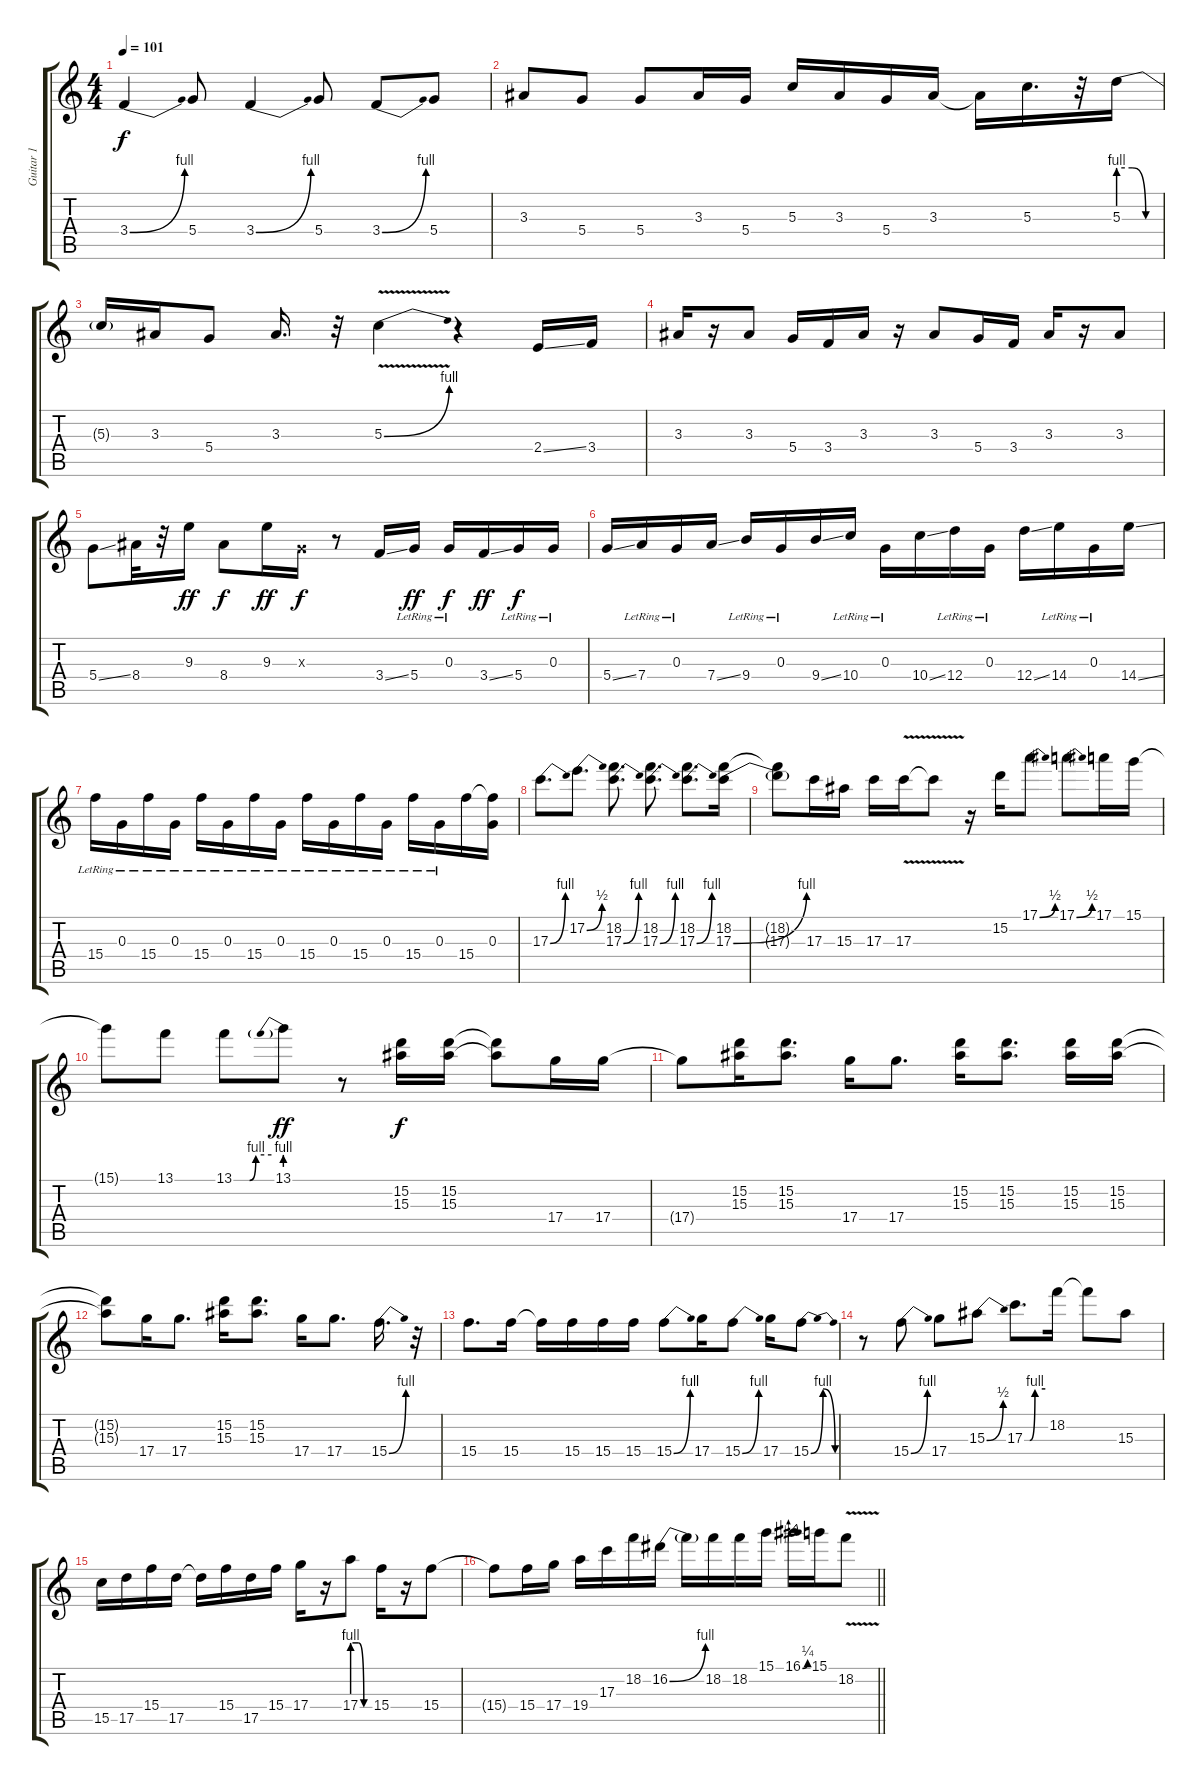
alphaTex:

\track ("Guitar 1" "Guitar 1") {instrument overdrivenguitar}
\staff {score tabs}
\tuning (E4 B3 G3 D3 A2 E2) {hide}
\ts (4 4)
\tempo 101
\clef g2
\ks c
3.4{be (bend 0 0 60 4)}.4{dy f} 5.4.8 3.4{be (bend 0 0 60 4)}.4 5.4.8 3.4{be (bend 0 0 60 4)}.8 5.4.8 |
3.3.8 5.4.8 5.4.8 3.3.16 5.4.16 5.3.16 3.3.16 5.4.16 3.3.16 3.3{t}.16 5.3.16{d} r.32 5.3{be (custom 0 4 20 4 40 0 60 0)}.16 |
5.3{t}.16 3.3.16 5.4.8 3.3.16{d} r.32 5.3{be (bend 0 0 60 4) v}.4 r.4 2.4{ss}.16 3.4.16 |
3.3.16 r.16 3.3.8 5.4.16 3.4.16 3.3.16 r.16 3.3.8 5.4.16 3.4.16 3.3.16 r.16 3.3.8 |
5.4{ss}.8 8.4.32 r.32 9.3.16{dy ff} 8.4.8{dy f} 9.3.16{dy ff} 0.3{x}.16{dy f} r.8 3.4{ss}.16 5.4{lr}.16{dy ff} 0.3{lr}.16{dy f} 3.4{ss}.16{dy ff} 5.4{lr}.16{dy f} 0.3{lr}.16 |
5.4{ss}.16 7.4{lr}.16 0.3{lr}.16 7.4{ss}.16 9.4{lr}.16 0.3{lr}.16 9.4{ss}.16 10.4{lr}.16 0.3{lr}.16 10.4{ss}.16 12.4{lr}.16 0.3{lr}.16 12.4{ss}.16 14.4{lr}.16 0.3{lr}.16 14.4{ss}.16 |
15.4{lr}.16 0.3{lr}.16 15.4{lr}.16 0.3{lr}.16 15.4{lr}.16 0.3{lr}.16 15.4{lr}.16 0.3{lr}.16 15.4{lr}.16 0.3{lr}.16 15.4{lr}.16 0.3{lr}.16 15.4{lr}.16 0.3{lr}.16 15.4.16 (0.3 15.4{t}).16 |
17.3{be (bend 0 0 60 4)}.8{d} 17.2{be (bend 0 0 60 2)}.8{d} (18.2 17.3{be (bend 0 0 60 4)}).8{d} (18.2 17.3{be (bend 0 0 60 4)}).8{d} (18.2 17.3{be (bend 0 0 60 4)}).8{d} (18.2 17.3{be (bend 0 0 60 4)}).16 |
(18.2{t} 17.3{t}).8 17.3.16 15.3.16 17.3.16 17.3{v}.16 17.3{t}.8 r.16 15.2.16 17.1{be (bend 0 0 60 2)}.8 17.1{be (bend 0 0 60 2)}.8 17.1.16 15.1.16 |
15.1{t}.8 13.1.8 13.1{be (custom 0 0 25 0 35 4 60 4)}.8 13.1{be (prebend 0 4 60 4)}.8{dy ff} r.8 (15.2 15.3).16{dy f} (15.2 15.3).16 (15.2{t} 15.3{t}).8 17.4.16 17.4.16 |
17.4{t}.8 (15.2 15.3).16 (15.2 15.3).8{d} 17.4.16 17.4.8{d} (15.2 15.3).16 (15.2 15.3).8{d} (15.2 15.3).16 (15.2 15.3).16 |
(15.2{t} 15.3{t}).8 17.4.16 17.4.8{d} (15.2 15.3).16 (15.2 15.3).8{d} 17.4.16 17.4.8{d} 15.4{be (bend 0 0 60 4)}.16{d} r.32 |
15.4.8{d} 15.4.16 15.4{t}.16 15.4.16 15.4.16 15.4.16 15.4{be (bend 0 0 60 4)}.8 17.4.16 15.4{be (bend 0 0 60 4)}.8 17.4.16 15.4{be (bendrelease 0 0 15 4 30 4 60 0)}.8 |
r.8 15.4{be (bend 0 0 60 4)}.8 17.4.8 15.3{be (bend 0 0 60 2)}.8 17.3{be (custom 0 0 15 0 30 4 60 4)}.8{d} 18.2.16 18.2{t}.8 15.3.8 |
15.5.16 17.5.16 15.4.16 17.5.16 17.5{t}.16 15.4.16 17.5.16 15.4.16 17.4.16 r.16 17.4{be (custom 0 4 20 4 40 0 60 0)}.8 15.4.16 r.16 15.4.8 |
\barLineRight lightlight
15.4{t}.8 15.4.16 17.4.16 19.4.16 17.3.16 18.2.16 16.2{be (bend 0 0 60 4)}.16 16.2{t}.16 18.2.16 18.2.16 15.1.16 16.1{be (bend 0 0 60 1)}.16 15.1.16 18.2{v}.8
